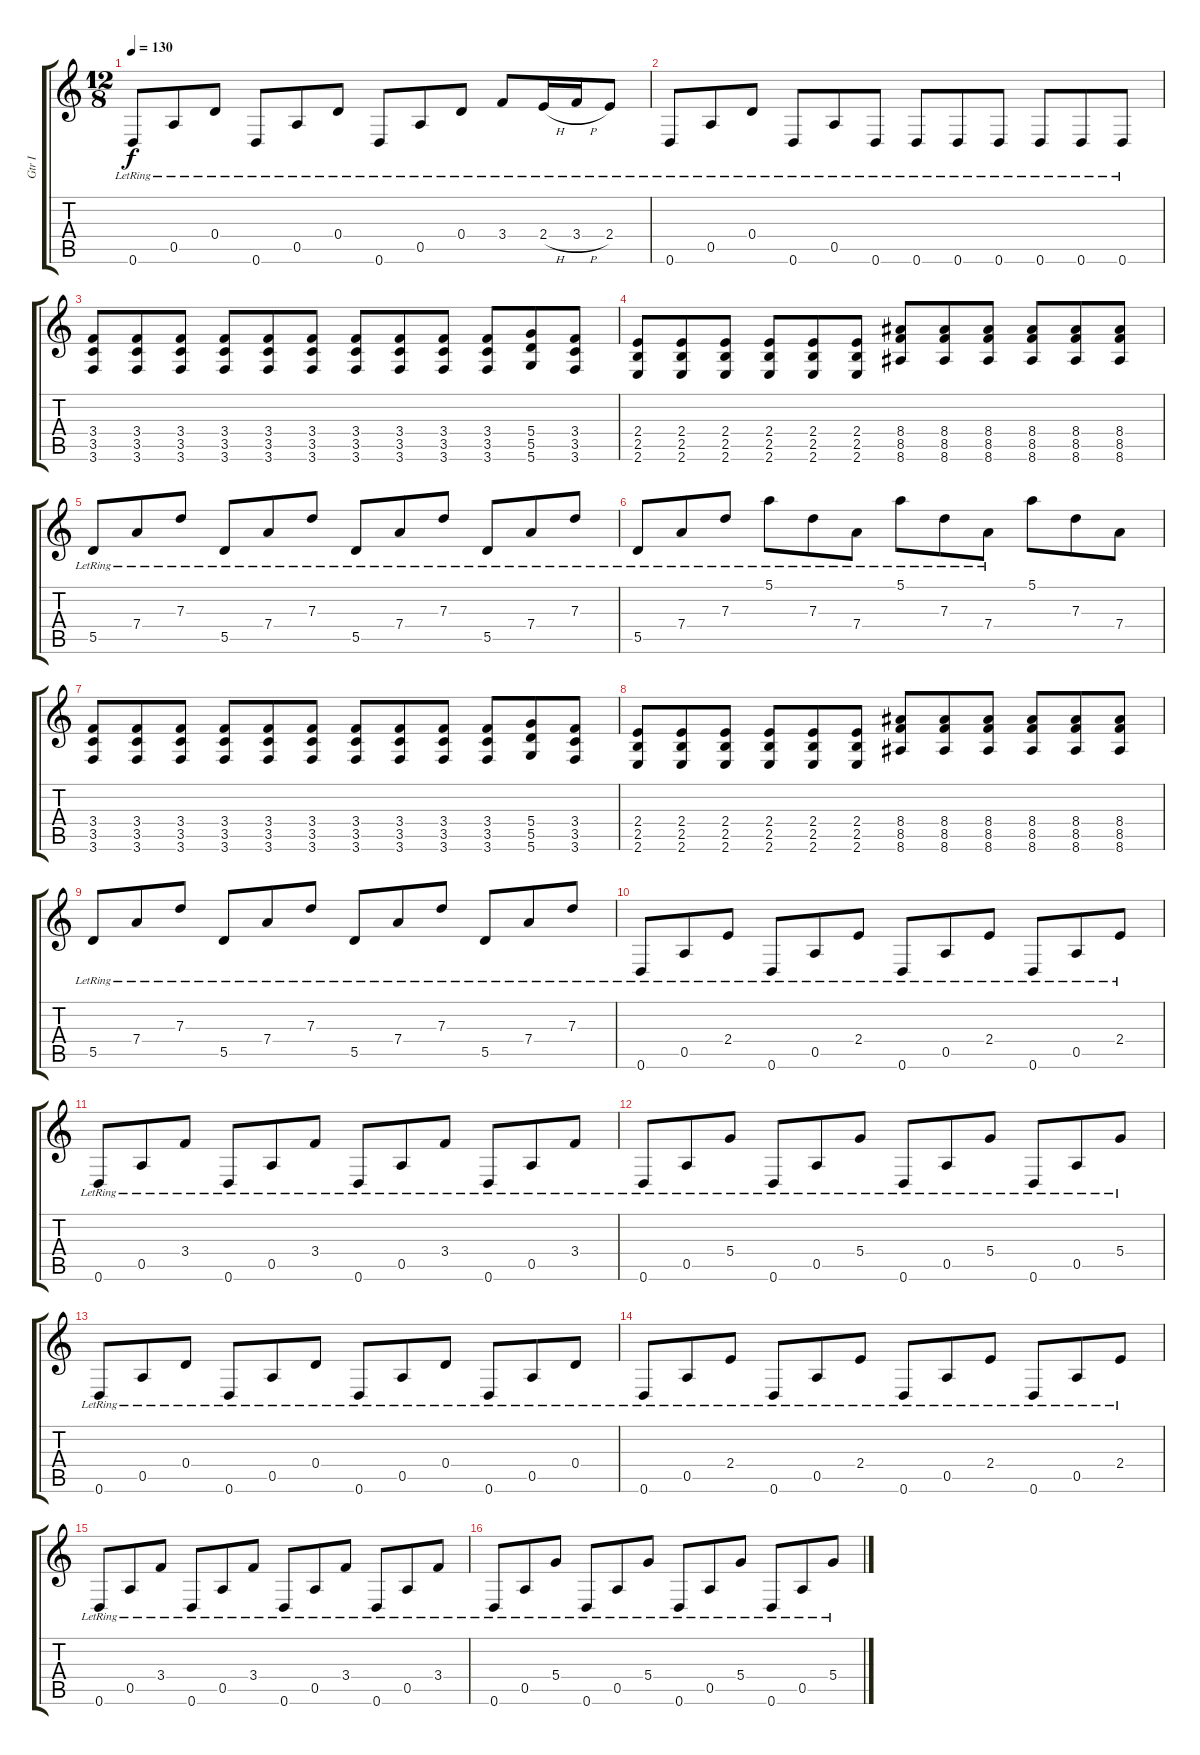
\track ("Gtr I" "Gtr I") {instrument acousticguitarsteel}
\staff {score tabs}
\tuning (E4 B3 G3 D3 A2 D2) {hide}
\ts (12 8)
\tempo 130
\clef g2
\ks c
0.6{lr}.8{dy f} 0.5{lr}.8 0.4{lr}.8 0.6{lr}.8 0.5{lr}.8 0.4{lr}.8 0.6{lr}.8 0.5{lr}.8 0.4{lr}.8 3.4{lr}.8 2.4{h lr}.16 3.4{h lr}.16 2.4{lr}.8 |
0.6{lr}.8 0.5{lr}.8 0.4{lr}.8 0.6{lr}.8 0.5{lr}.8 0.6{lr}.8 0.6{lr}.8 0.6{lr}.8 0.6{lr}.8 0.6{lr}.8 0.6{lr}.8 0.6{lr}.8 |
(3.4 3.5 3.6).8 (3.4 3.5 3.6).8 (3.4 3.5 3.6).8 (3.4 3.5 3.6).8 (3.4 3.5 3.6).8 (3.4 3.5 3.6).8 (3.4 3.5 3.6).8 (3.4 3.5 3.6).8 (3.4 3.5 3.6).8 (3.4 3.5 3.6).8 (5.4 5.5 5.6).8 (3.4 3.5 3.6).8 |
(2.4 2.5 2.6).8 (2.4 2.5 2.6).8 (2.4 2.5 2.6).8 (2.4 2.5 2.6).8 (2.4 2.5 2.6).8 (2.4 2.5 2.6).8 (8.4 8.5 8.6).8 (8.4 8.5 8.6).8 (8.4 8.5 8.6).8 (8.4 8.5 8.6).8 (8.4 8.5 8.6).8 (8.4 8.5 8.6).8 |
5.5{lr}.8 7.4{lr}.8 7.3{lr}.8 5.5{lr}.8 7.4{lr}.8 7.3{lr}.8 5.5{lr}.8 7.4{lr}.8 7.3{lr}.8 5.5{lr}.8 7.4{lr}.8 7.3{lr}.8 |
5.5{lr}.8 7.4{lr}.8 7.3{lr}.8 5.1{lr}.8 7.3{lr}.8 7.4{lr}.8 5.1{lr}.8 7.3{lr}.8 7.4{lr}.8 5.1.8 7.3.8 7.4.8 |
(3.4 3.5 3.6).8 (3.4 3.5 3.6).8 (3.4 3.5 3.6).8 (3.4 3.5 3.6).8 (3.4 3.5 3.6).8 (3.4 3.5 3.6).8 (3.4 3.5 3.6).8 (3.4 3.5 3.6).8 (3.4 3.5 3.6).8 (3.4 3.5 3.6).8 (5.4 5.5 5.6).8 (3.4 3.5 3.6).8 |
(2.4 2.5 2.6).8 (2.4 2.5 2.6).8 (2.4 2.5 2.6).8 (2.4 2.5 2.6).8 (2.4 2.5 2.6).8 (2.4 2.5 2.6).8 (8.4 8.5 8.6).8 (8.4 8.5 8.6).8 (8.4 8.5 8.6).8 (8.4 8.5 8.6).8 (8.4 8.5 8.6).8 (8.4 8.5 8.6).8 |
5.5{lr}.8 7.4{lr}.8 7.3{lr}.8 5.5{lr}.8 7.4{lr}.8 7.3{lr}.8 5.5{lr}.8 7.4{lr}.8 7.3{lr}.8 5.5{lr}.8 7.4{lr}.8 7.3{lr}.8 |
0.6{lr}.8 0.5{lr}.8 2.4{lr}.8 0.6{lr}.8 0.5{lr}.8 2.4{lr}.8 0.6{lr}.8 0.5{lr}.8 2.4{lr}.8 0.6{lr}.8 0.5{lr}.8 2.4{lr}.8 |
0.6{lr}.8 0.5{lr}.8 3.4{lr}.8 0.6{lr}.8 0.5{lr}.8 3.4{lr}.8 0.6{lr}.8 0.5{lr}.8 3.4{lr}.8 0.6{lr}.8 0.5{lr}.8 3.4{lr}.8 |
0.6{lr}.8 0.5{lr}.8 5.4{lr}.8 0.6{lr}.8 0.5{lr}.8 5.4{lr}.8 0.6{lr}.8 0.5{lr}.8 5.4{lr}.8 0.6{lr}.8 0.5{lr}.8 5.4{lr}.8 |
0.6{lr}.8 0.5{lr}.8 0.4{lr}.8 0.6{lr}.8 0.5{lr}.8 0.4{lr}.8 0.6{lr}.8 0.5{lr}.8 0.4{lr}.8 0.6{lr}.8 0.5{lr}.8 0.4{lr}.8 |
0.6{lr}.8 0.5{lr}.8 2.4{lr}.8 0.6{lr}.8 0.5{lr}.8 2.4{lr}.8 0.6{lr}.8 0.5{lr}.8 2.4{lr}.8 0.6{lr}.8 0.5{lr}.8 2.4{lr}.8 |
0.6{lr}.8 0.5{lr}.8 3.4{lr}.8 0.6{lr}.8 0.5{lr}.8 3.4{lr}.8 0.6{lr}.8 0.5{lr}.8 3.4{lr}.8 0.6{lr}.8 0.5{lr}.8 3.4{lr}.8 |
0.6{lr}.8 0.5{lr}.8 5.4{lr}.8 0.6{lr}.8 0.5{lr}.8 5.4{lr}.8 0.6{lr}.8 0.5{lr}.8 5.4{lr}.8 0.6{lr}.8 0.5{lr}.8 5.4{lr}.8
